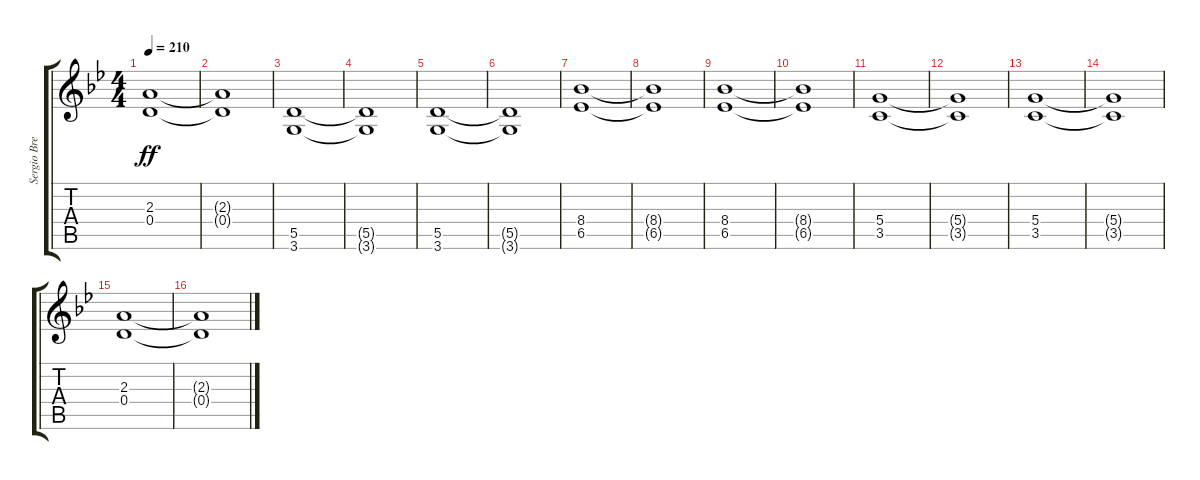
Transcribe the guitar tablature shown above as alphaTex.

\track ("Sergio Bredichevsky" "Sergio Bre") {instrument overdrivenguitar}
\staff {score tabs}
\tuning (E4 B3 G3 D3 A2 E2) {hide}
\ts (4 4)
\tempo 210
\clef g2
\ks gminor
(2.3 0.4).1{dy ff} |
(2.3{t} 0.4{t}).1 |
(5.5 3.6).1 |
(5.5{t} 3.6{t}).1 |
(5.5 3.6).1 |
(5.5{t} 3.6{t}).1 |
(8.4 6.5).1 |
(8.4{t} 6.5{t}).1 |
(8.4 6.5).1 |
(8.4{t} 6.5{t}).1 |
(5.4 3.5).1 |
(5.4{t} 3.5{t}).1 |
(5.4 3.5).1 |
(5.4{t} 3.5{t}).1 |
(2.3 0.4).1 |
(2.3{t} 0.4{t}).1
